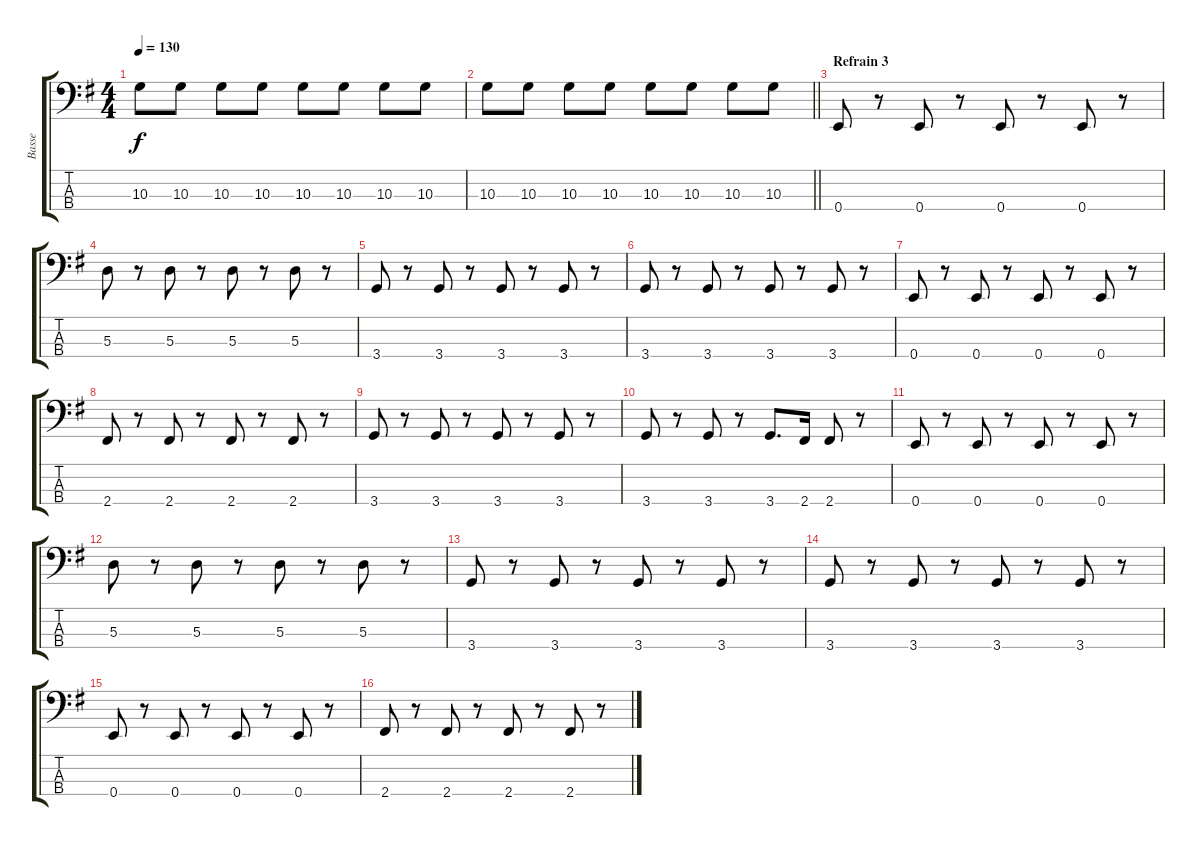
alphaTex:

\track ("Basse" "Basse") {instrument acousticguitarsteel bank 53}
\staff {score tabs}
\tuning (G2 D2 A1 E1) {hide}
\ts (4 4)
\tempo 130
\clef f4
\ks g
10.3.8{dy f} 10.3.8 10.3.8 10.3.8 10.3.8 10.3.8 10.3.8 10.3.8 |
\barLineRight lightlight
10.3.8 10.3.8 10.3.8 10.3.8 10.3.8 10.3.8 10.3.8 10.3.8 |
\section ("" "Refrain 3")
0.4.8 r.8 0.4.8 r.8 0.4.8 r.8 0.4.8 r.8 |
5.3.8 r.8 5.3.8 r.8 5.3.8 r.8 5.3.8 r.8 |
3.4.8 r.8 3.4.8 r.8 3.4.8 r.8 3.4.8 r.8 |
3.4.8 r.8 3.4.8 r.8 3.4.8 r.8 3.4.8 r.8 |
0.4.8 r.8 0.4.8 r.8 0.4.8 r.8 0.4.8 r.8 |
2.4.8 r.8 2.4.8 r.8 2.4.8 r.8 2.4.8 r.8 |
3.4.8 r.8 3.4.8 r.8 3.4.8 r.8 3.4.8 r.8 |
3.4.8 r.8 3.4.8 r.8 3.4.8{d} 2.4.16 2.4.8 r.8 |
0.4.8 r.8 0.4.8 r.8 0.4.8 r.8 0.4.8 r.8 |
5.3.8 r.8 5.3.8 r.8 5.3.8 r.8 5.3.8 r.8 |
3.4.8 r.8 3.4.8 r.8 3.4.8 r.8 3.4.8 r.8 |
3.4.8 r.8 3.4.8 r.8 3.4.8 r.8 3.4.8 r.8 |
0.4.8 r.8 0.4.8 r.8 0.4.8 r.8 0.4.8 r.8 |
2.4.8 r.8 2.4.8 r.8 2.4.8 r.8 2.4.8 r.8
